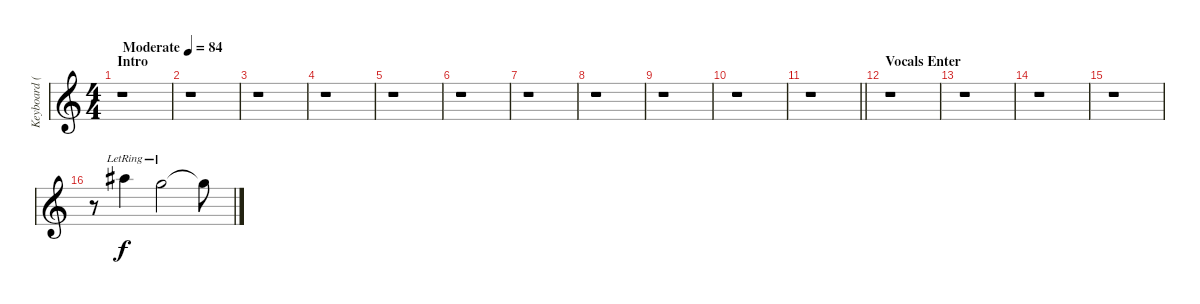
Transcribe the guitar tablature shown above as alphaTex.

\track ("Keyboard (Organ)" "Keyboard (") {instrument electricguitarmuted}
\staff {score}
\tuning (E4 B3 G3 D3 A2 E2) {hide}
\ts (4 4)
\section ("" "Intro")
\tempo (84 "Moderate")
\clef g2
\ks c
r.1{dy f instrument electricguitarmuted} |
r.1 |
r.1 |
r.1 |
r.1 |
r.1 |
r.1 |
r.1 |
r.1 |
r.1 |
\barLineRight lightlight
r.1 |
\section ("" "Vocals Enter")
r.1 |
r.1 |
r.1 |
r.1 |
r.8 20.4{lr}.4 17.4{lr}.2 17.4{t}.8
